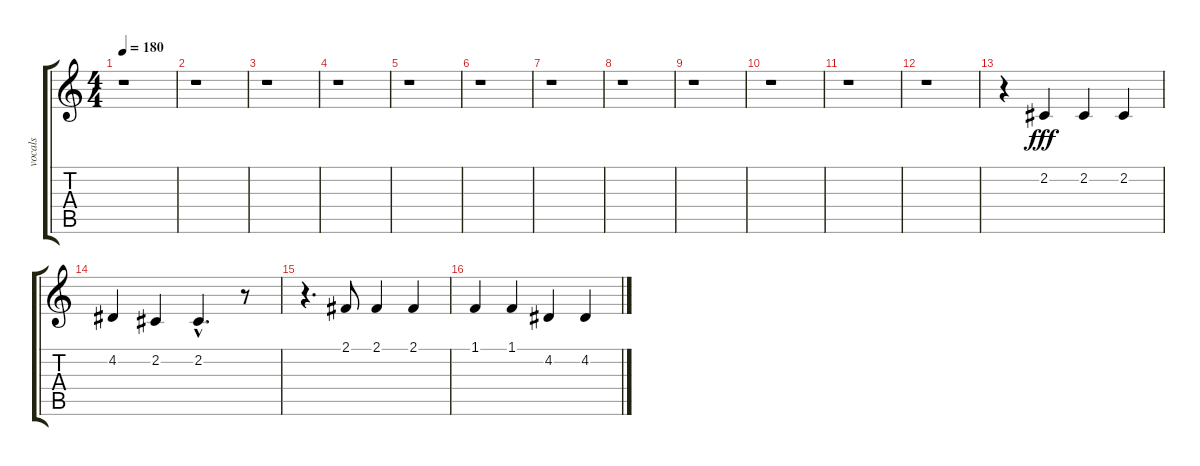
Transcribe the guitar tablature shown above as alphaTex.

\track ("vocals" "vocals") {instrument trombone}
\staff {score tabs}
\tuning (E4 B3 G3 D3 A2 E2) {hide}
\ts (4 4)
\tempo 180
\clef g2
\ks c
r.1{dy fff} |
r.1 |
r.1 |
r.1 |
r.1 |
r.1 |
r.1 |
r.1 |
r.1 |
r.1 |
r.1 |
r.1 |
r.4 2.2.4 2.2.4 2.2.4 |
4.2.4 2.2.4 2.2{hac}.4{d} r.8 |
r.4{d} 2.1.8 2.1.4 2.1.4 |
1.1.4 1.1.4 4.2.4 4.2.4
